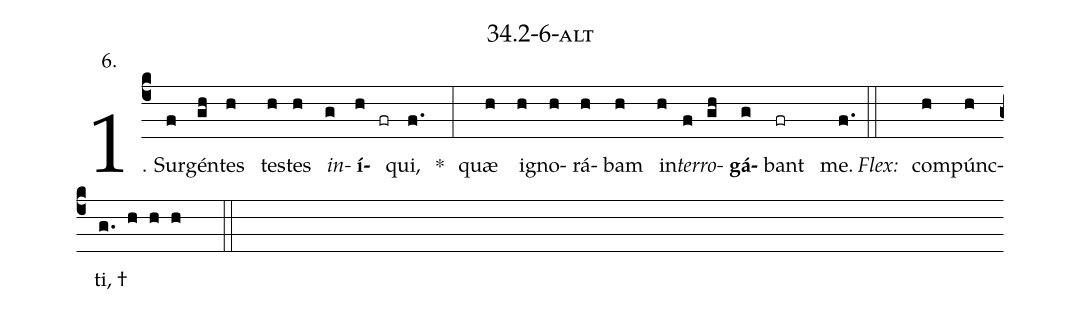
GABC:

name: 34.2-6-alt;
annotation: 6.;
%%
(c4)1. Sur(f)gén(gh)tes(h) tes(h)tes(h) <i>in</i>(g)<b>í</b>(h fr)qui,(f.) *(:) quæ(h) i(h)gno(h)rá(h)bam(h) in(h)<i>ter</i>(f)<i>ro</i>(gh)<b>gá</b>(g)bant(fr) me.(f.) (::)
<i>Flex:</i>()  com(h)púnc(h)ti, †(g. h h h  ::)

%E(h) u(h) o(f) u(gh) a(g) e.(f.) (::)
